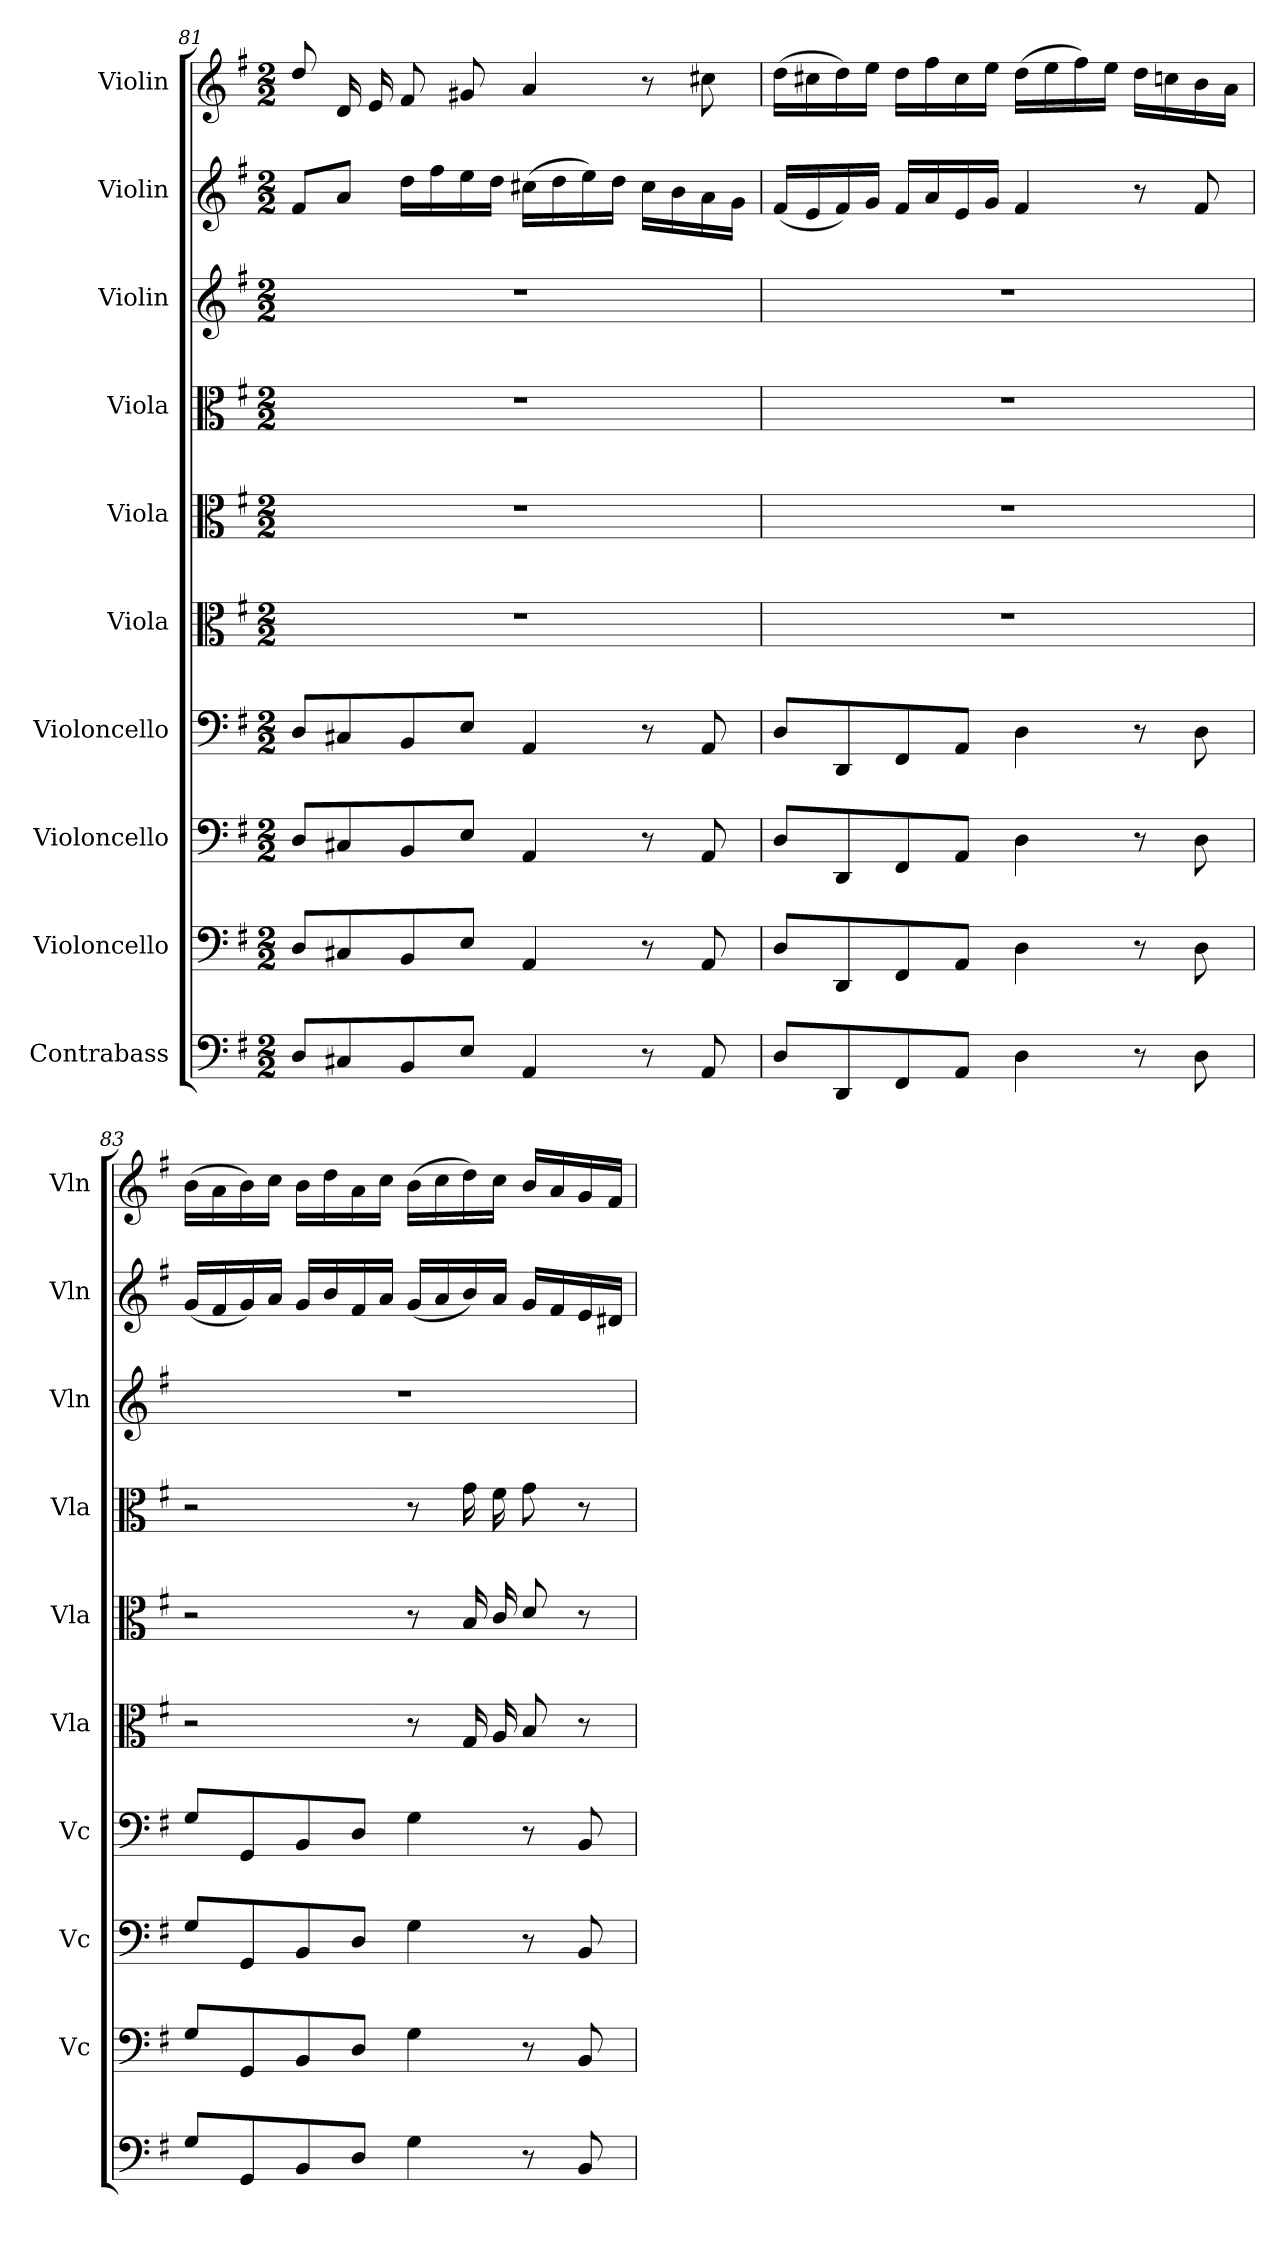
**kern	**kern	**kern	**kern	**kern	**kern	**kern	**kern	**kern	**kern
*part10	*part9	*part8	*part7	*part6	*part5	*part4	*part3	*part2	*part1
*staff10	*staff9	*staff8	*staff7	*staff6	*staff5	*staff4	*staff3	*staff2	*staff1
*I"Contrabass	*I"Violoncello	*I"Violoncello	*I"Violoncello	*I"Viola	*I"Viola	*I"Viola	*I"Violin	*I"Violin	*I"Violin
*	*I'Vc	*I'Vc	*I'Vc	*I'Vla	*I'Vla	*I'Vla	*I'Vln	*I'Vln	*I'Vln
*clefF4	*clefF4	*clefF4	*clefF4	*clefC3	*clefC3	*clefC3	*clefG2	*clefG2	*clefG2
*k[f#]	*k[f#]	*k[f#]	*k[f#]	*k[f#]	*k[f#]	*k[f#]	*k[f#]	*k[f#]	*k[f#]
*G:	*G:	*G:	*G:	*G:	*G:	*G:	*G:	*G:	*G:
*M2/2	*M2/2	*M2/2	*M2/2	*M2/2	*M2/2	*M2/2	*M2/2	*M2/2	*M2/2
=81	=81	=81	=81	=81	=81	=81	=81	=81	=81
8D/L	8D/L	8D/L	8D/L	1r	1r	1r	1r	8f#/L	8dd/
8C#X/	8C#X/	8C#X/	8C#X/	.	.	.	.	8a/J	16d/
.	.	.	.	.	.	.	.	.	16e/
8BB/	8BB/	8BB/	8BB/	.	.	.	.	16dd\LL	8f#/
.	.	.	.	.	.	.	.	16ff#\	.
8E/J	8E/J	8E/J	8E/J	.	.	.	.	16ee\	8g#X/
.	.	.	.	.	.	.	.	16dd\JJ	.
4AA/	4AA/	4AA/	4AA/	.	.	.	.	(16cc#X\LL	4a/
.	.	.	.	.	.	.	.	16dd\	.
.	.	.	.	.	.	.	.	16ee\)	.
.	.	.	.	.	.	.	.	16dd\JJ	.
8r	8r	8r	8r	.	.	.	.	16cc#\LL	8r
.	.	.	.	.	.	.	.	16b\	.
8AA/	8AA/	8AA/	8AA/	.	.	.	.	16a\	8cc#X\
.	.	.	.	.	.	.	.	16g\JJ	.
=82	=82	=82	=82	=82	=82	=82	=82	=82	=82
8D/L	8D/L	8D/L	8D/L	1r	1r	1r	1r	(16f#/LL	(16dd\LL
.	.	.	.	.	.	.	.	16e/	16cc#X\
8DD/	8DD/	8DD/	8DD/	.	.	.	.	16f#/)	16dd\)
.	.	.	.	.	.	.	.	16g/JJ	16ee\JJ
8FF#/	8FF#/	8FF#/	8FF#/	.	.	.	.	16f#/LL	16dd\LL
.	.	.	.	.	.	.	.	16a/	16ff#\
8AA/J	8AA/J	8AA/J	8AA/J	.	.	.	.	16e/	16cc#\
.	.	.	.	.	.	.	.	16g/JJ	16ee\JJ
4D\	4D\	4D\	4D\	.	.	.	.	4f#/	(16dd\LL
.	.	.	.	.	.	.	.	.	16ee\
.	.	.	.	.	.	.	.	.	16ff#\)
.	.	.	.	.	.	.	.	.	16ee\JJ
8r	8r	8r	8r	.	.	.	.	8r	16dd\LL
.	.	.	.	.	.	.	.	.	16ccn\
8D\	8D\	8D\	8D\	.	.	.	.	8f#/	16b\
.	.	.	.	.	.	.	.	.	16a\JJ
=83	=83	=83	=83	=83	=83	=83	=83	=83	=83
8G/L	8G/L	8G/L	8G/L	2r	2r	2r	1r	(16g/LL	(16b\LL
.	.	.	.	.	.	.	.	16f#/	16a\
8GG/	8GG/	8GG/	8GG/	.	.	.	.	16g/)	16b\)
.	.	.	.	.	.	.	.	16a/JJ	16cc\JJ
8BB/	8BB/	8BB/	8BB/	.	.	.	.	16g/LL	16b\LL
.	.	.	.	.	.	.	.	16b/	16dd\
8D/J	8D/J	8D/J	8D/J	.	.	.	.	16f#/	16a\
.	.	.	.	.	.	.	.	16a/JJ	16cc\JJ
4G\	4G\	4G\	4G\	8r	8r	8r	.	(16g/LL	(16b\LL
.	.	.	.	.	.	.	.	16a/	16cc\
.	.	.	.	16G/	16B/	16g\	.	16b/)	16dd\)
.	.	.	.	16A/	16c/	16f#\	.	16a/JJ	16cc\JJ
8r	8r	8r	8r	8B/	8d/	8g\	.	16g/LL	16b/LL
.	.	.	.	.	.	.	.	16f#/	16a/
8BB/	8BB/	8BB/	8BB/	8r	8r	8r	.	16e/	16g/
.	.	.	.	.	.	.	.	16d#X/JJ	16f#/JJ
=	=	=	=	=	=	=	=	=	=
*-	*-	*-	*-	*-	*-	*-	*-	*-	*-
